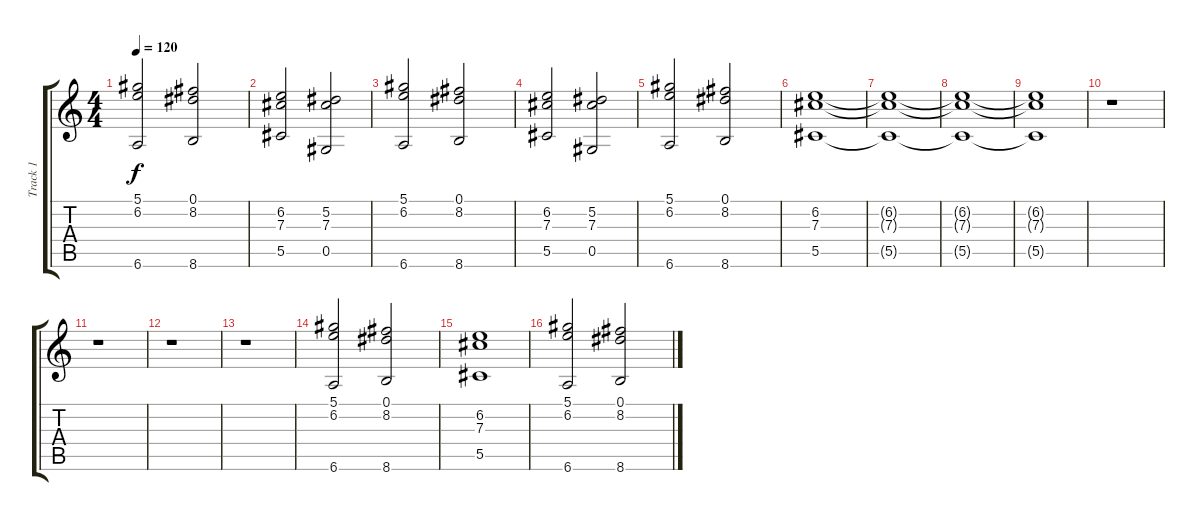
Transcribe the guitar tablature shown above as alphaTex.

\track ("Track 1" "Track 1") {instrument acousticguitarsteel}
\staff {score tabs}
\tuning (Eb4 Bb3 Gb3 Db3 Ab2 Eb2) {hide}
\ts (4 4)
\tempo 120
\clef g2
\ks c
(5.1 6.2 6.6).2{dy f} (0.1 8.2 8.6).2 |
(6.2 7.3 5.5).2 (5.2 7.3 0.5).2 |
(5.1 6.2 6.6).2 (0.1 8.2 8.6).2 |
(6.2 7.3 5.5).2 (5.2 7.3 0.5).2 |
(5.1 6.2 6.6).2 (0.1 8.2 8.6).2 |
(6.2 7.3 5.5).1 |
(6.2{t} 7.3{t} 5.5{t}).1 |
(6.2{t} 7.3{t} 5.5{t}).1 |
(6.2{t} 7.3{t} 5.5{t}).1 |
r.1 |
r.1 |
r.1 |
r.1 |
(5.1 6.2 6.6).2 (0.1 8.2 8.6).2 |
(6.2 7.3 5.5).1 |
(5.1 6.2 6.6).2 (0.1 8.2 8.6).2
